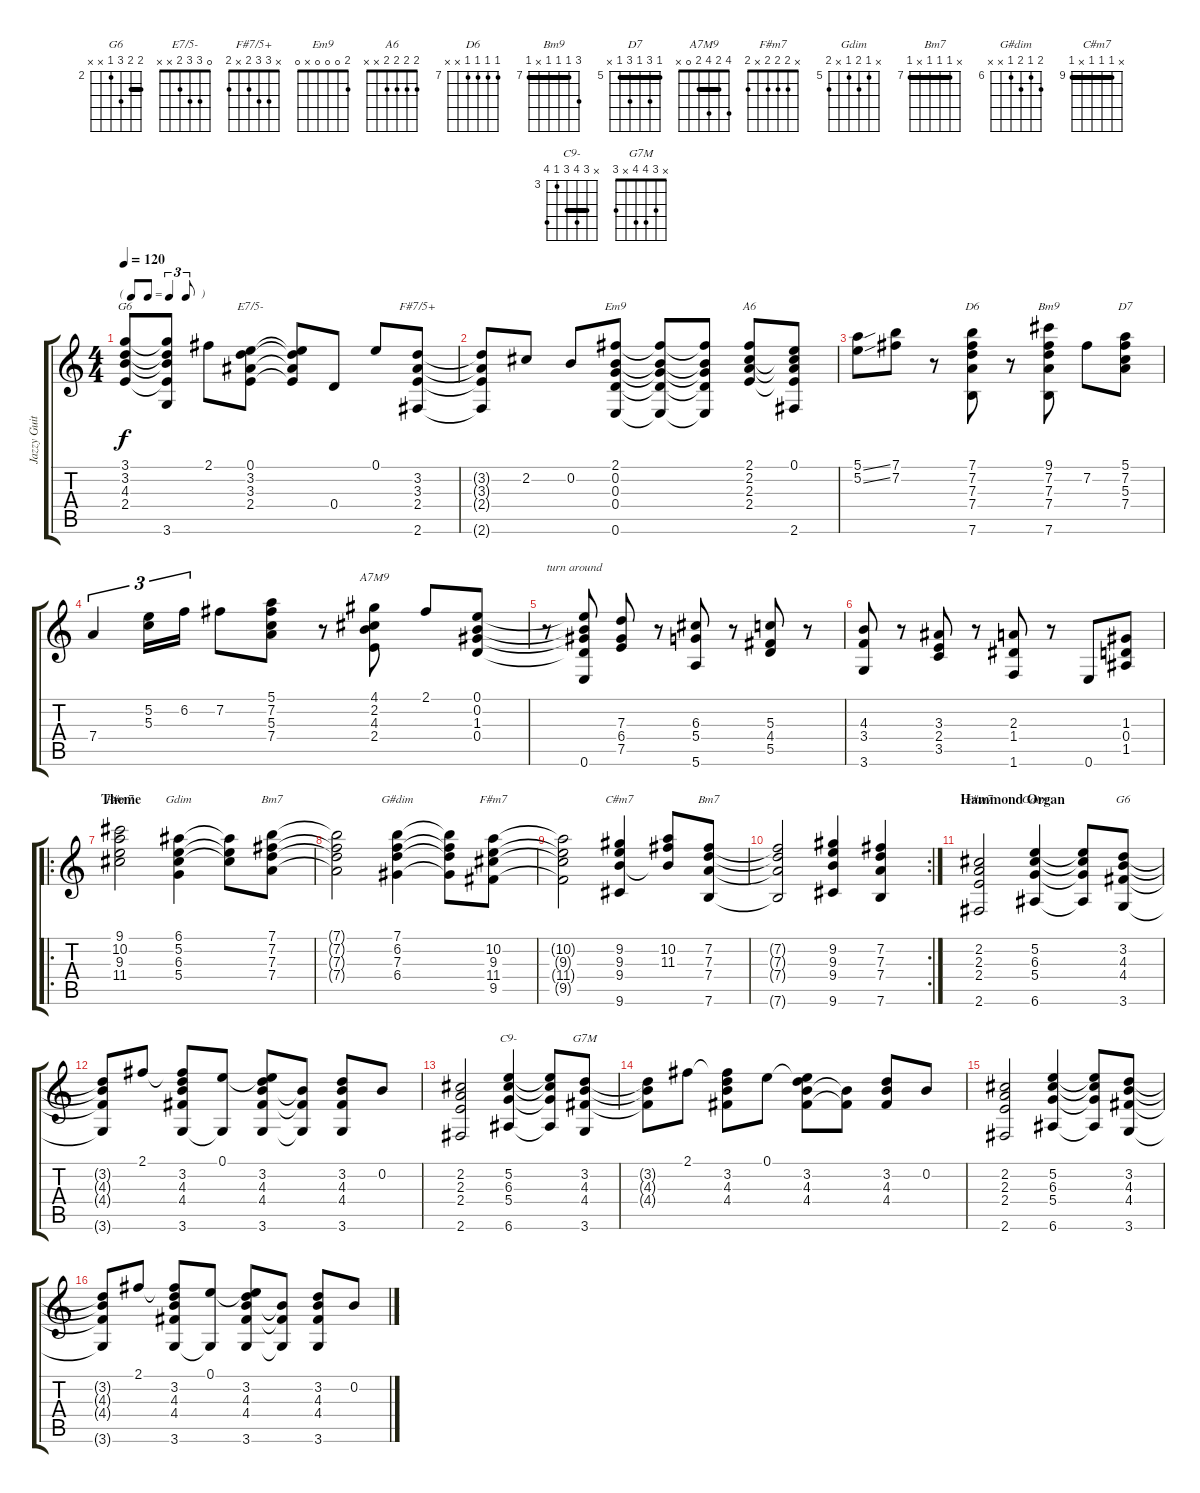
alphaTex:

\track ("Jazzy Guitar" "Jazzy Guit") {instrument electricguitarjazz}
\staff {score tabs}
\tuning (E4 B3 G3 D3 A2 E2) {hide}
\chord ("G6" 3 3 4 2 x x)
\chord ("E7/5-" 0 3 3 2 x x)
\chord ("F#7/5+" x 3 3 2 x 2)
\chord ("Em9" 2 0 0 0 x 0)
\chord ("A6" 2 2 2 2 x x)
\chord ("D6" 7 7 7 7 x x) {firstfret 7}
\chord ("Bm9" 9 7 7 7 x 7) {firstfret 7 barre 7}
\chord ("D7" 5 7 5 7 5 x) {firstfret 5 barre 5}
\chord ("A7M9" 4 2 4 2 0 x) {barre 2}
\chord ("F#m7" 9 10 9 11 9 x) {firstfret 9 barre 9}
\chord ("Gdim" 6 5 6 5 x x) {firstfret 5}
\chord ("Bm7" 7 7 7 7 x x) {firstfret 7 barre 7}
\chord ("G#dim" 7 6 7 6 x x) {firstfret 6}
\chord ("F#m7" x 10 9 11 9 x) {firstfret 9 barre 9}
\chord ("C#m7" x 9 9 9 x 9) {firstfret 9 barre 9}
\chord ("Bm7" x 7 7 7 x 7) {firstfret 7 barre 7}
\chord ("F#m7" x 2 2 2 x 2)
\chord ("Gdim" x 5 6 5 x 6) {firstfret 5}
\chord ("G6" 3 3 4 2 x x) {firstfret 2 barre 3}
\chord ("C9-" x 5 6 5 3 6) {firstfret 3 barre 5}
\chord ("G7M" x 3 4 4 x 3)
\ts (4 4)
\tf triplet8th
\tempo 120
\clef g2
\ks c
(3.1 3.2 4.3 2.4).8{ch "G6" dy f} (3.1{t} 3.2{t} 4.3{t} 2.4{t} 3.6).8 2.1.8 (0.1 3.2 3.3 2.4).8{ch "E7/5-"} (0.1{t} 3.2{t} 3.3{t} 2.4{t}).8 0.4.8 0.1.8 (3.2 3.3 2.4 2.6).8{ch "F#7/5+"} |
(3.2{t} 3.3{t} 2.4{t} 2.6{t}).8 2.2.8 0.2.8 (2.1 0.2 0.3 0.4 0.6).8{ch "Em9"} (2.1{t} 0.2{t} 0.3{t} 0.4{t} 0.6{t}).8 (2.1{t} 0.2{t} 0.3{t} 0.4{t} 0.6{t}).8 (2.1 2.2 2.3 2.4).8{ch "A6"} (0.1 2.2{t} 2.3{t} 2.4{t} 2.6).8 |
(5.1{ss} 5.2{ss}).8 (7.1 7.2).8 r.8 (7.1 7.2 7.3 7.4 7.6).8{ch "D6"} r.8 (9.1 7.2 7.3 7.4 7.6).8{ch "Bm9"} 7.2.8 (5.1 7.2 5.3 7.4).8{ch "D7"} |
7.4.4{tu (3 2)} (5.2 5.3).16{tu (3 2)} 6.2.16{tu (3 2)} 7.2.8 (5.1 7.2 5.3 7.4).8 r.8 (4.1 2.2 4.3 2.4).8{ch "A7M9"} 2.1.8 (0.1 0.2 1.3 0.4).8 |
r.8{txt "turn around"} (0.1{t} 0.2{t} 1.3{t} 0.4{t} 0.6).8 (7.3 6.4 7.5).8 r.8 (6.3 5.4 5.6).8 r.8 (5.3 4.4 5.5).8 r.8 |
(4.3 3.4 3.6).8 r.8 (3.3 2.4 3.5).8 r.8 (2.3 1.4 1.6).8 r.8 0.6.8 (1.3 0.4 1.5).8 |
\ro
\section ("" "Theme")
(9.1 10.2 9.3 11.4).2{ch "F#m7"} (6.1 5.2 6.3 5.4).4{ch "Gdim"} (6.1{t} 5.2{t} 6.3{t}).8 (7.1 7.2 7.3 7.4).8{ch "Bm7"} |
(7.1{t} 7.2{t} 7.3{t} 7.4{t}).2 (7.1 6.2 7.3 6.4).4{ch "G#dim"} (7.1{t} 6.2{t} 7.3{t} 6.4{t}).8 (10.2 9.3 11.4 9.5).8{ch "F#m7"} |
(10.2{t} 9.3{t} 11.4{t} 9.5{t}).2 (9.2 9.3 9.4 9.6).4{ch "C#m7"} (10.2 11.3 9.4{t}).8 (7.2 7.3 7.4 7.6).8{ch "Bm7"} |
\rc 2
(7.2{t} 7.3{t} 7.4{t} 7.6{t}).2 (9.2 9.3 9.4 9.6).4 (7.2 7.3 7.4 7.6).4 |
\section ("" "Hammond Organ")
(2.2 2.3 2.4 2.6).2{ch "F#m7"} (5.2 6.3 5.4 6.6).4{ch "Gdim"} (5.2{t} 6.3{t} 5.4{t} 6.6{t}).8 (3.2 4.3 4.4 3.6).8{ch "G6"} |
(3.2{t} 4.3{t} 4.4{t} 3.6{t}).8 2.1.8 (2.1{t} 3.2 4.3 4.4 3.6).8 (0.1 3.6{t}).8 (0.1{t} 3.2 4.3 4.4 3.6).8 (4.3{t} 4.4{t} 3.6{t}).8 (3.2 4.3 4.4 3.6).8 0.2.8 |
(2.2 2.3 2.4 2.6).2 (5.2 6.3 5.4 6.6).4{ch "C9-"} (5.2{t} 6.3{t} 5.4{t} 6.6{t}).8 (3.2 4.3 4.4 3.6).8{ch "G7M"} |
(3.2{t} 4.3{t} 4.4{t}).8 2.1.8 (2.1{t} 3.2 4.3 4.4).8 0.1.8 (0.1{t} 3.2 4.3 4.4).8 (4.3{t} 4.4{t}).8 (3.2 4.3 4.4).8 0.2.8 |
(2.2 2.3 2.4 2.6).2 (5.2 6.3 5.4 6.6).4 (5.2{t} 6.3{t} 5.4{t} 6.6{t}).8 (3.2 4.3 4.4 3.6).8 |
(3.2{t} 4.3{t} 4.4{t} 3.6{t}).8 2.1.8 (2.1{t} 3.2 4.3 4.4 3.6).8 (0.1 3.6{t}).8 (0.1{t} 3.2 4.3 4.4 3.6).8 (4.3{t} 4.4{t} 3.6{t}).8 (3.2 4.3 4.4 3.6).8 0.2.8
